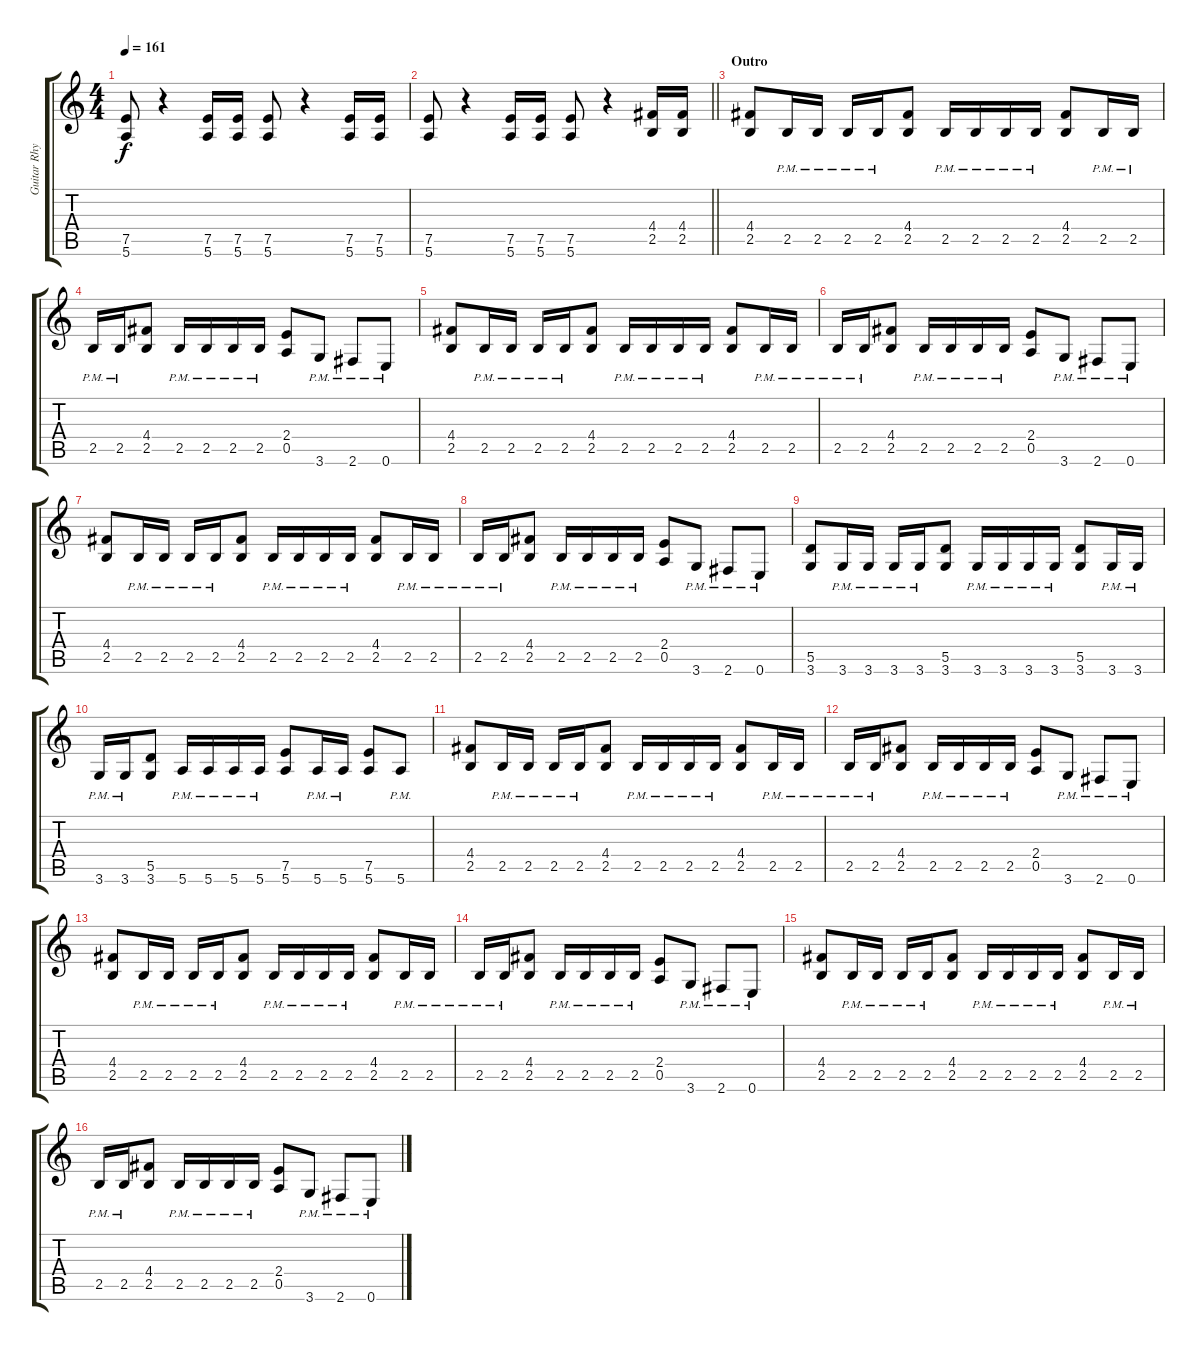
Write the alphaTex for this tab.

\track ("Guitar Rhythm" "Guitar Rhy") {instrument distortionguitar}
\staff {score tabs}
\tuning (E4 B3 G3 D3 A2 E2) {hide}
\ts (4 4)
\tempo 161
\clef g2
\ks c
(7.5 5.6).8{dy f} r.4 (7.5 5.6).16 (7.5 5.6).16 (7.5 5.6).8 r.4 (7.5 5.6).16 (7.5 5.6).16 |
\barLineRight lightlight
(7.5 5.6).8 r.4 (7.5 5.6).16 (7.5 5.6).16 (7.5 5.6).8 r.4 (4.4 2.5).16 (4.4 2.5).16 |
\section ("" "Outro")
(4.4 2.5).8 2.5{pm}.16 2.5{pm}.16 2.5{pm}.16 2.5{pm}.16 (4.4 2.5).8 2.5{pm}.16 2.5{pm}.16 2.5{pm}.16 2.5{pm}.16 (4.4 2.5).8 2.5{pm}.16 2.5{pm}.16 |
2.5{pm}.16 2.5{pm}.16 (4.4 2.5).8 2.5{pm}.16 2.5{pm}.16 2.5{pm}.16 2.5{pm}.16 (2.4 0.5).8 3.6{pm}.8 2.6{pm}.8 0.6{pm}.8 |
(4.4 2.5).8 2.5{pm}.16 2.5{pm}.16 2.5{pm}.16 2.5{pm}.16 (4.4 2.5).8 2.5{pm}.16 2.5{pm}.16 2.5{pm}.16 2.5{pm}.16 (4.4 2.5).8 2.5{pm}.16 2.5{pm}.16 |
2.5{pm}.16 2.5{pm}.16 (4.4 2.5).8 2.5{pm}.16 2.5{pm}.16 2.5{pm}.16 2.5{pm}.16 (2.4 0.5).8 3.6{pm}.8 2.6{pm}.8 0.6{pm}.8 |
(4.4 2.5).8 2.5{pm}.16 2.5{pm}.16 2.5{pm}.16 2.5{pm}.16 (4.4 2.5).8 2.5{pm}.16 2.5{pm}.16 2.5{pm}.16 2.5{pm}.16 (4.4 2.5).8 2.5{pm}.16 2.5{pm}.16 |
2.5{pm}.16 2.5{pm}.16 (4.4 2.5).8 2.5{pm}.16 2.5{pm}.16 2.5{pm}.16 2.5{pm}.16 (2.4 0.5).8 3.6{pm}.8 2.6{pm}.8 0.6{pm}.8 |
(5.5 3.6).8 3.6{pm}.16 3.6{pm}.16 3.6{pm}.16 3.6{pm}.16 (5.5 3.6).8 3.6{pm}.16 3.6{pm}.16 3.6{pm}.16 3.6{pm}.16 (5.5 3.6).8 3.6{pm}.16 3.6{pm}.16 |
3.6{pm}.16 3.6{pm}.16 (5.5 3.6).8 5.6{pm}.16 5.6{pm}.16 5.6{pm}.16 5.6{pm}.16 (7.5 5.6).8 5.6{pm}.16 5.6{pm}.16 (7.5 5.6).8 5.6{pm}.8 |
(4.4 2.5).8 2.5{pm}.16 2.5{pm}.16 2.5{pm}.16 2.5{pm}.16 (4.4 2.5).8 2.5{pm}.16 2.5{pm}.16 2.5{pm}.16 2.5{pm}.16 (4.4 2.5).8 2.5{pm}.16 2.5{pm}.16 |
2.5{pm}.16 2.5{pm}.16 (4.4 2.5).8 2.5{pm}.16 2.5{pm}.16 2.5{pm}.16 2.5{pm}.16 (2.4 0.5).8 3.6{pm}.8 2.6{pm}.8 0.6{pm}.8 |
(4.4 2.5).8 2.5{pm}.16 2.5{pm}.16 2.5{pm}.16 2.5{pm}.16 (4.4 2.5).8 2.5{pm}.16 2.5{pm}.16 2.5{pm}.16 2.5{pm}.16 (4.4 2.5).8 2.5{pm}.16 2.5{pm}.16 |
2.5{pm}.16 2.5{pm}.16 (4.4 2.5).8 2.5{pm}.16 2.5{pm}.16 2.5{pm}.16 2.5{pm}.16 (2.4 0.5).8 3.6{pm}.8 2.6{pm}.8 0.6{pm}.8 |
(4.4 2.5).8 2.5{pm}.16 2.5{pm}.16 2.5{pm}.16 2.5{pm}.16 (4.4 2.5).8 2.5{pm}.16 2.5{pm}.16 2.5{pm}.16 2.5{pm}.16 (4.4 2.5).8 2.5{pm}.16 2.5{pm}.16 |
2.5{pm}.16 2.5{pm}.16 (4.4 2.5).8 2.5{pm}.16 2.5{pm}.16 2.5{pm}.16 2.5{pm}.16 (2.4 0.5).8 3.6{pm}.8 2.6{pm}.8 0.6{pm}.8
